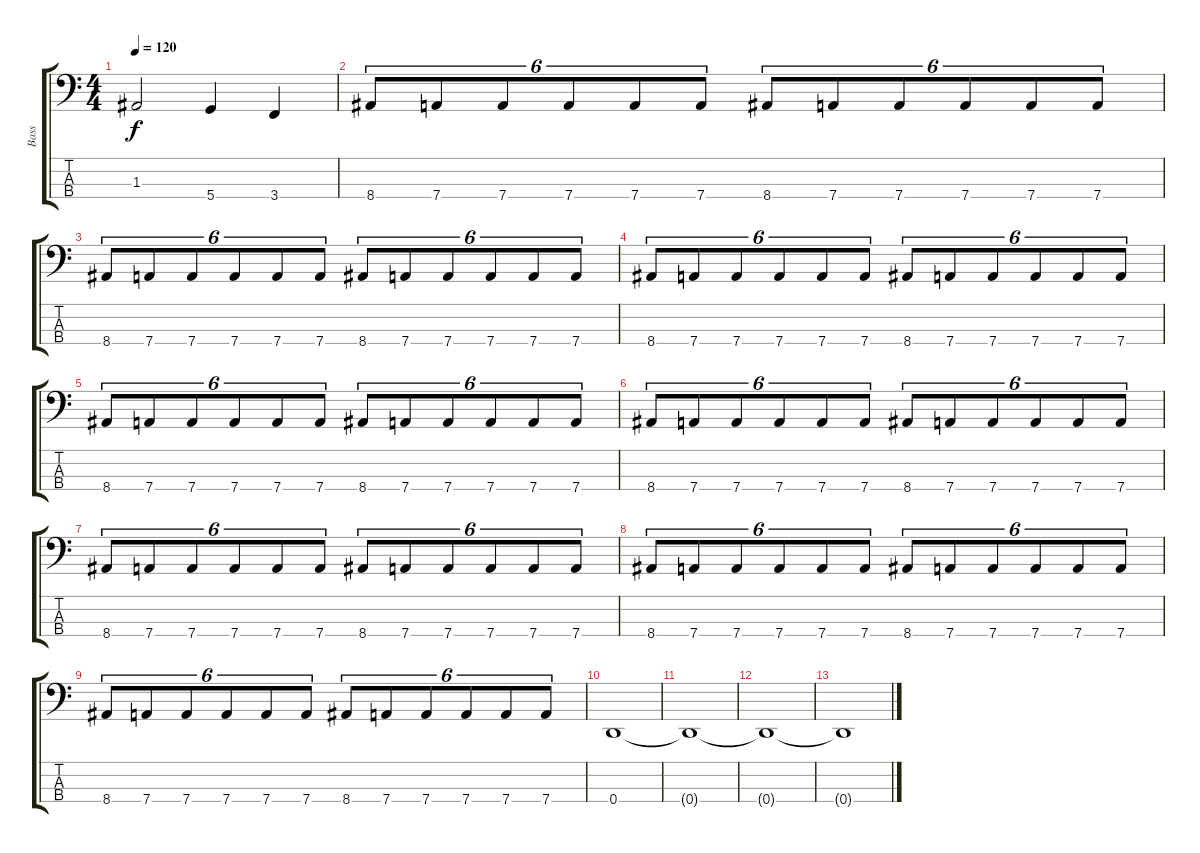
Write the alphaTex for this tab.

\track ("Bass" "Bass") {instrument electricbasspick}
\staff {score tabs}
\tuning (G2 D2 A1 D1) {hide}
\ts (4 4)
\tempo 120
\clef f4
\ks c
1.3{t}.2{dy f} 5.4.4 3.4.4 |
8.4.8{tu (6 4)} 7.4.8{tu (6 4)} 7.4.8{tu (6 4)} 7.4.8{tu (6 4)} 7.4.8{tu (6 4)} 7.4.8{tu (6 4)} 8.4.8{tu (6 4)} 7.4.8{tu (6 4)} 7.4.8{tu (6 4)} 7.4.8{tu (6 4)} 7.4.8{tu (6 4)} 7.4.8{tu (6 4)} |
8.4.8{tu (6 4)} 7.4.8{tu (6 4)} 7.4.8{tu (6 4)} 7.4.8{tu (6 4)} 7.4.8{tu (6 4)} 7.4.8{tu (6 4)} 8.4.8{tu (6 4)} 7.4.8{tu (6 4)} 7.4.8{tu (6 4)} 7.4.8{tu (6 4)} 7.4.8{tu (6 4)} 7.4.8{tu (6 4)} |
8.4.8{tu (6 4)} 7.4.8{tu (6 4)} 7.4.8{tu (6 4)} 7.4.8{tu (6 4)} 7.4.8{tu (6 4)} 7.4.8{tu (6 4)} 8.4.8{tu (6 4)} 7.4.8{tu (6 4)} 7.4.8{tu (6 4)} 7.4.8{tu (6 4)} 7.4.8{tu (6 4)} 7.4.8{tu (6 4)} |
8.4.8{tu (6 4)} 7.4.8{tu (6 4)} 7.4.8{tu (6 4)} 7.4.8{tu (6 4)} 7.4.8{tu (6 4)} 7.4.8{tu (6 4)} 8.4.8{tu (6 4)} 7.4.8{tu (6 4)} 7.4.8{tu (6 4)} 7.4.8{tu (6 4)} 7.4.8{tu (6 4)} 7.4.8{tu (6 4)} |
8.4.8{tu (6 4)} 7.4.8{tu (6 4)} 7.4.8{tu (6 4)} 7.4.8{tu (6 4)} 7.4.8{tu (6 4)} 7.4.8{tu (6 4)} 8.4.8{tu (6 4)} 7.4.8{tu (6 4)} 7.4.8{tu (6 4)} 7.4.8{tu (6 4)} 7.4.8{tu (6 4)} 7.4.8{tu (6 4)} |
8.4.8{tu (6 4)} 7.4.8{tu (6 4)} 7.4.8{tu (6 4)} 7.4.8{tu (6 4)} 7.4.8{tu (6 4)} 7.4.8{tu (6 4)} 8.4.8{tu (6 4)} 7.4.8{tu (6 4)} 7.4.8{tu (6 4)} 7.4.8{tu (6 4)} 7.4.8{tu (6 4)} 7.4.8{tu (6 4)} |
8.4.8{tu (6 4)} 7.4.8{tu (6 4)} 7.4.8{tu (6 4)} 7.4.8{tu (6 4)} 7.4.8{tu (6 4)} 7.4.8{tu (6 4)} 8.4.8{tu (6 4)} 7.4.8{tu (6 4)} 7.4.8{tu (6 4)} 7.4.8{tu (6 4)} 7.4.8{tu (6 4)} 7.4.8{tu (6 4)} |
8.4.8{tu (6 4)} 7.4.8{tu (6 4)} 7.4.8{tu (6 4)} 7.4.8{tu (6 4)} 7.4.8{tu (6 4)} 7.4.8{tu (6 4)} 8.4.8{tu (6 4)} 7.4.8{tu (6 4)} 7.4.8{tu (6 4)} 7.4.8{tu (6 4)} 7.4.8{tu (6 4)} 7.4.8{tu (6 4)} |
0.4.1{volume 0} |
0.4{t}.1 |
0.4{t}.1 |
0.4{t}.1
